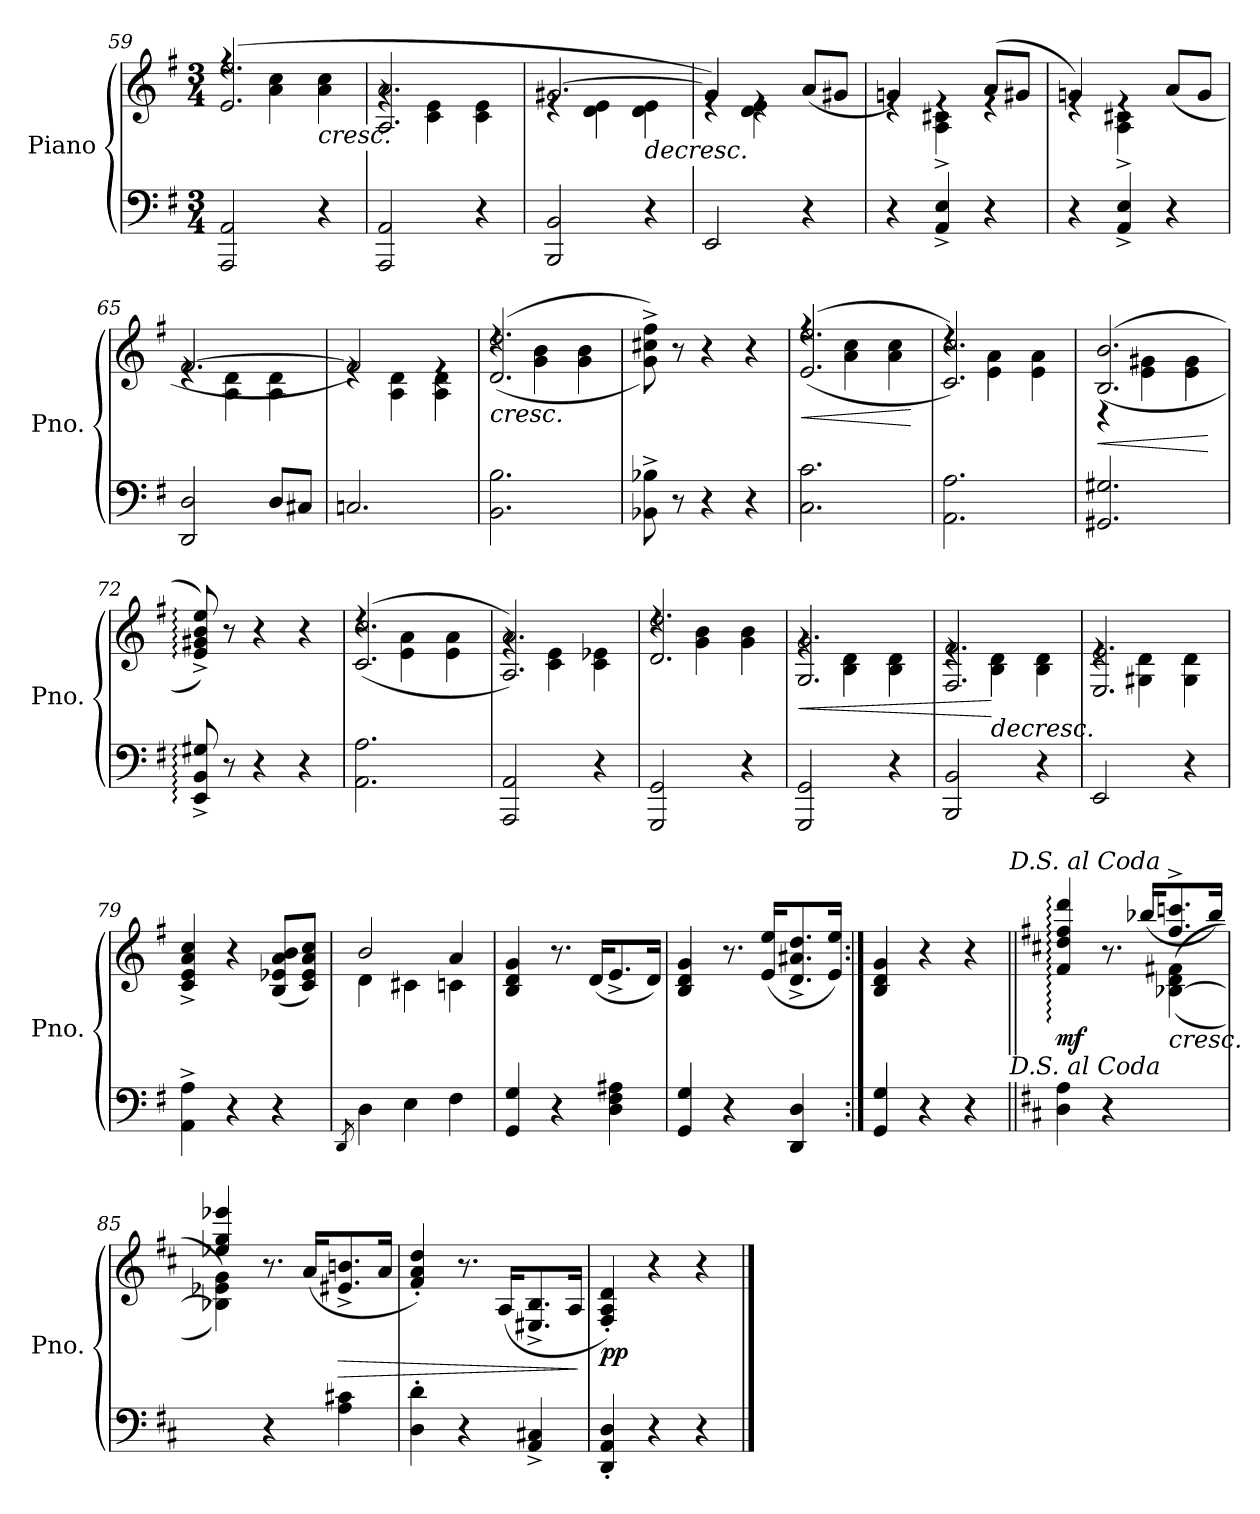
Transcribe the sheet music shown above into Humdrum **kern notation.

**kern	**kern	**dynam
*part1	*part1	*part1
*staff2	*staff1	*staff1/2
*I"Piano	*	*
*I'Pno.	*	*
!!LO:LB:g=z
*clefF4	*clefG2	*
*k[f#]	*k[f#]	*
*M3/4	*M3/4	*
=59	=59	=59
*	*^	*
2AAA/ 2AA/	(2.e/ 2.ee/	4rff	.
.	.	4a\ 4cc\	.
!	!	!	!LO:HP:b
4r	.	4a\ 4cc\	<
=60	=60	=60	=60
2AAA/ 2AA/	2.A/ 2.a/	4rg	.
.	.	4c\ 4e\	.
4r	.	4c\ 4e\	.
=61	=61	=61	=61
2BBB/ 2BB/	[2.g#X/	4re	.
.	.	4d\ 4e\	.
!	!	!	!LO:HP:b
4r	.	4d\ 4e\	>
=62	=62	=62	=62
2EE/	4g#/])	4re	.
.	4re	4d\ 4e\	.
4r	(8a/L	4ryy	[
.	8g#X/J	.	.
=63	=63	=63	=63
4r	4gn/)	4re	.
4AA/^ 4E/^	4re	4A\^ 4c#X\^	.
4r	(8a/L	4re	.
.	8g#X/J	.	.
=64	=64	=64	=64
4r	4gn/)	4re	.
4AA/^ 4E/^	4re	4A\^ 4c#X\^	.
4r	(8a/L	4ryy	.
.	8g/J	.	.
=65	=65	=65	=65
2DD/ 2D/	[2.f#/	4re	.
.	.	4A\ 4d\	.
8D/L	.	4A\ 4d\	.
8C#X/J	.	.	.
=66	=66	=66	=66
2.Cn/	2f#/])	4re	.
.	.	4A\ 4d\	.
.	4re	4A\ 4d\	.
!!LO:LB:g=z	!!
=67	=67	=67	=67
!	!	!	!LO:HP:b
2.BB\ 2.B\	((2.d/ 2.dd/	4rdd	<
.	.	4g\ 4b\	.
.	.	4g\ 4b\	.
*	*v	*v	*
.	.	]
=68	=68	=68
8BB-X\^ 8B-X\^	8g\^ 8cc#X\^ 8ff#\^))	.
8r	8r	.
4r	4r	.
4r	4r	.
=69	=69	=69
!	!	!LO:HP:b
*	*^	*
2.C\ 2.c\	((2.e/ 2.ee/	4rff	<
.	.	4a\ 4cc\	.
.	.	4a\ 4cc\	.
*	*v	*v	*
.	.	[
=70	=70	=70
*	*^	*
2.AA\ 2.A\	2.c/ 2.cc/))	4rdd	.
.	.	4e\ 4a\	.
.	.	4e\ 4a\	.
=71	=71	=71	=71
!	!	!	!LO:HP:b
2.GG#X/ 2.G#X/	((2.B/ 2.b/	4r	<
.	.	4e\ 4g#X\	.
.	.	4e\ 4g#\	.
*	*v	*v	*
.	.	[
=72	=72	=72
8EE/:^ 8BB/:^ 8G#X/:^	8e/:^ 8g#X/:^ 8b/:^ 8ee/:^))	.
8r	8r	.
4r	4r	.
4r	4r	.
=73	=73	=73
*	*^	*
2.AA\ 2.A\	((2.c/ 2.cc/	4rdd	.
.	.	4e\ 4a\	.
.	.	4e\ 4a\	.
=74	=74	=74	=74
2AAA/ 2AA/	2.A/ 2.a/))	4rg	.
.	.	4c\ 4e\	.
4r	.	4c\ 4e-X\	.
=75	=75	=75	=75
2GGG/ 2GG/	2.d/ 2.dd/	4rdd	.
.	.	4g\ 4b\	.
4r	.	4g\ 4b\	.
!!LO:LB:g=z	!!
=76	=76	=76	=76
!	!	!	!LO:HP:b
2GGG/ 2GG/	2.G/ 2.g/	4rg	<
.	.	4B\ 4d\	.
4r	.	4B\ 4d\	.
=77	=77	=77	=77
2BBB/ 2BB/	2.F#/ 2.f#/	4re	.
!	!	!	!LO:HP:n=1:b
.	.	4B\ 4d\	[ >
4r	.	4B\ 4d\	.
=78	=78	=78	=78
2EE/	2.E/ 2.e/	4re	.
.	.	4G#X\ 4d\	.
4r	.	4G#\ 4d\	.
*	*v	*v	*
.	.	[
=79	=79	=79
4AA\^ 4A\^	4c/^ 4e/^ 4a/^ 4cc/^	.
4r	4r	.
4r	(8B/ 8e-X/ 8a/ 8b/L	.
.	8c/ 8e-/ 8a/ 8cc/J)	.
=80	=80	=80
8qDD/	.	.
*	*^	*
4D\	2b/	4d\	.
4E\	.	4c#X\	.
4F#\	4a/	4cn\	.
*	*v	*v	*
=81	=81	=81
4GG/ 4G/	4B/ 4d/ 4g/	.
4r	8.r	.
.	(16d/KL	.
4D\ 4F#\ 4A#X\	8.e^/	.
.	16d/Jk)	.
=82	=82	=82
4GG/ 4G/	4B/ 4d/ 4g/	.
4r	8.r	.
.	(16e/ 16ee/KL	.
4DD/ 4D/	8.d/^ 8.a#X/^ 8.dd/^	.
.	16e/ 16ee/Jk)	.
=83:|!	=83:|!	=83:|!
4GG/ 4G/	4B/ 4d/ 4g/	.
4r	4r	.
4r	4r	.
!	!LO:TX:a:t=<i>D.S. al Coda</i>	!
!LO:TX:a:t=<i>D.S. al Coda</i>	!	!
!!LO:LB:g=z
=84||	=84||	=84||
*k[f#c#]	*k[f#c#]	*
*	*^	*
*	*	*^	*
!	!	!	!	!LO:DY:b
4D\ 4A\	4f#/ 4dd/ 4ff#/ 4ddd/	4D/yy: 4A/yy: 4f#/yy: 4dd/yy: 4ff#/yy: 4ddd/yy:	2ryy	mf
4r	8.r	2ryy	.	.
.	(>16bb-X/KL	.	.	.
!	!	!	!	!LO:HP:b
4ryy	8.ff#/^ 8.cccn/^	.	(>(>[4B-X\ 4d\ 4f#X\	<
.	16bb-/Jk)	.	.	.
*	*	*v	*v	*
=85	=85	=85	=85
4ryy	4ee-X/ 4gg/ 4eee-X/	4B-X\] 4e-X\ 4g\))	.
4r	8.r	2ryy	]
.	(16a/KL	.	.
!	!	!	!LO:HP:b
4A\ 4c#X\	8.e#X/^ 8.bn/^	.	>
.	16a/Jk	.	.
*	*v	*v	*
=86	=86	=86
4D\' 4d\'	4f#/' 4a/' 4dd/')	.
4r	8.r	[
.	(16A/KL	.
4AA/^ 4C#X/^	8.E#X/^ 8.B/^	.
.	16A/Jk	.
.	.	]
=87	=87	=87
!	!	!LO:DY:b
4DD/' 4AA/' 4D/'	4F#/' 4A/' 4d/')	pp
4r	4r	.
4r	4r	.
==	==	==
*-	*-	*-
